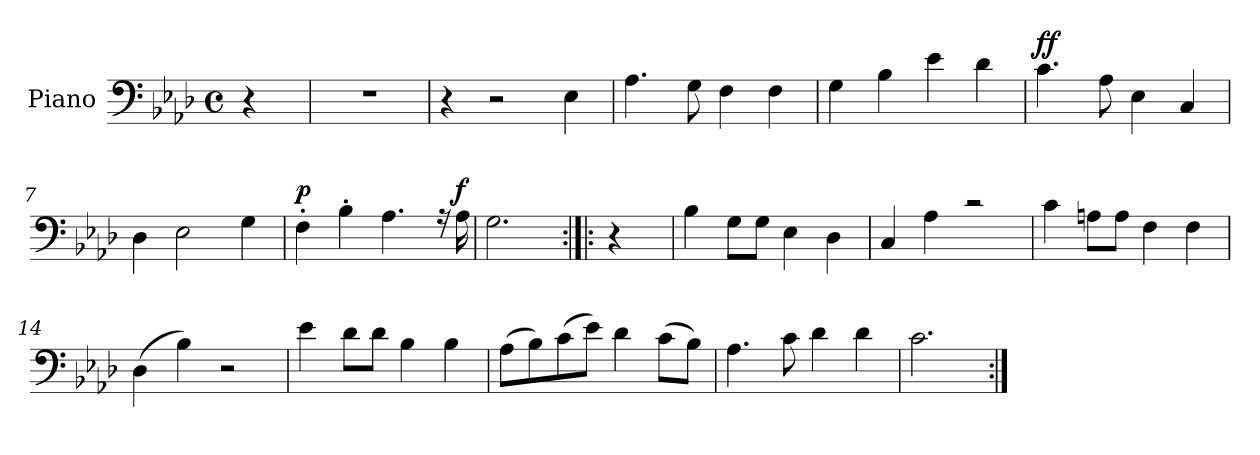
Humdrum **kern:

**kern	**dynam
*part1	*part1
*staff1	*staff1
*I"Piano	*
*I'Pno.	*
*clefF4	*
*k[b-e-a-d-]	*
*M4/4	*
*met(c)	*
=1	=1
4r	.
=2	=2
*MM130	*
1r	.
=3	=3
4r	.
2r	.
4E-\	.
=4	=4
4.A-\	.
8G\	.
4F\	.
4F\	.
=5	=5
4G\	.
4B-\	.
4e-\	.
4d-\	.
!!LO:LB:g=z
=6	=6
!	!LO:DY:a
4.c\	ff
8A-\	.
4E-\	.
4C/	.
=7	=7
4D-\	.
2E-\	.
4G\	.
=8	=8
!	!LO:DY:a
4F'\	p
4B-'\	.
4.A-\	.
16rA	.
!	!LO:DY:a
16A-\	f
=9	=9
2.G\	.
=10:|!|:	=10:|!|:
4r	.
!!LO:LB:g=z
=11	=11
4B-\	.
8G\L	.
8G\J	.
4E-\	.
4D-\	.
=12	=12
4C/	.
4A-\	.
2rc	.
=13	=13
4c\	.
8An\L	.
8A\J	.
4F\	.
4F\	.
=14	=14
(>4D-\	.
4B-\)	.
2r	.
!!LO:LB:g=z
=15	=15
4e-\	.
8d-\L	.
8d-\J	.
4B-\	.
4B-\	.
=16	=16
(>8A-\L	.
8B-\)	.
(>8c\	.
8e-\J)	.
4d-\	.
(>8c\L	.
8B-\J)	.
=17	=17
4.A-\	.
8c\	.
4d-\	.
4d-\	.
!!LO:LB:g=z
=18	=18
2.c\	.
=:|!	=:|!
*-	*-
